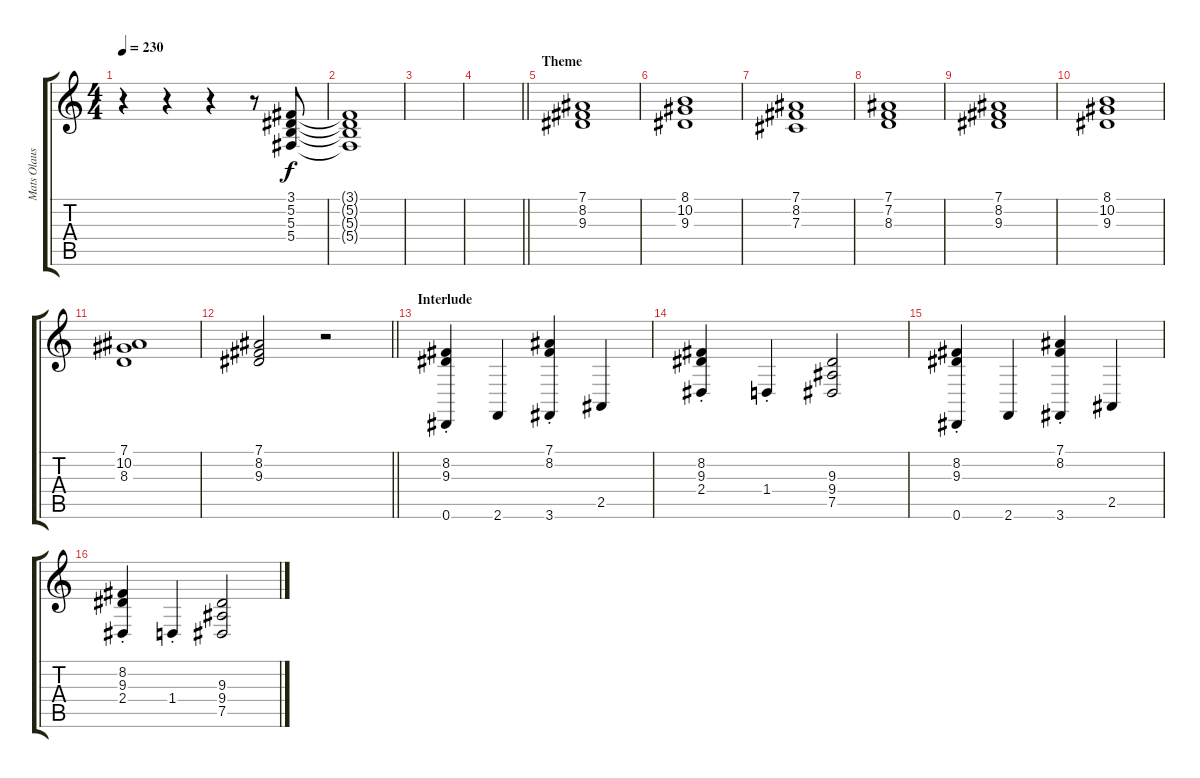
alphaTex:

\track ("Mats Olausson" "Mats Olaus") {instrument stringensemble1}
\staff {score tabs}
\tuning (Eb4 Bb3 Gb3 Db3 Ab2 Eb2) {hide}
\ts (4 4)
\tempo 230
\clef g2
\ks c
r.4{dy f} r.4 r.4 r.8 (3.1 5.2 5.3 5.4).8 |
(3.1{t} 5.2{t} 5.3{t} 5.4{t}).1 |
|
\barLineRight lightlight
|
\section ("" "Theme")
(7.1 8.2 9.3).1 |
(8.1 10.2 9.3).1 |
(7.1 8.2 7.3).1 |
(7.1 7.2 8.3).1 |
(7.1 8.2 9.3).1 |
(8.1 10.2 9.3).1 |
(7.1 10.2 8.3).1 |
\barLineRight lightlight
(7.1 8.2 9.3).2 r.2 |
\section ("" "Interlude")
(8.2{st} 9.3{st} 0.6).4 2.6.4 (7.1{st} 8.2{st} 3.6).4 2.5.4 |
(8.2{st} 9.3{st} 2.4{st}).4 1.4{st}.4 (9.3 9.4 7.5).2 |
(8.2{st} 9.3{st} 0.6).4 2.6.4 (7.1{st} 8.2{st} 3.6).4 2.5.4 |
(8.2{st} 9.3{st} 2.4{st}).4 1.4{st}.4 (9.3 9.4 7.5).2
